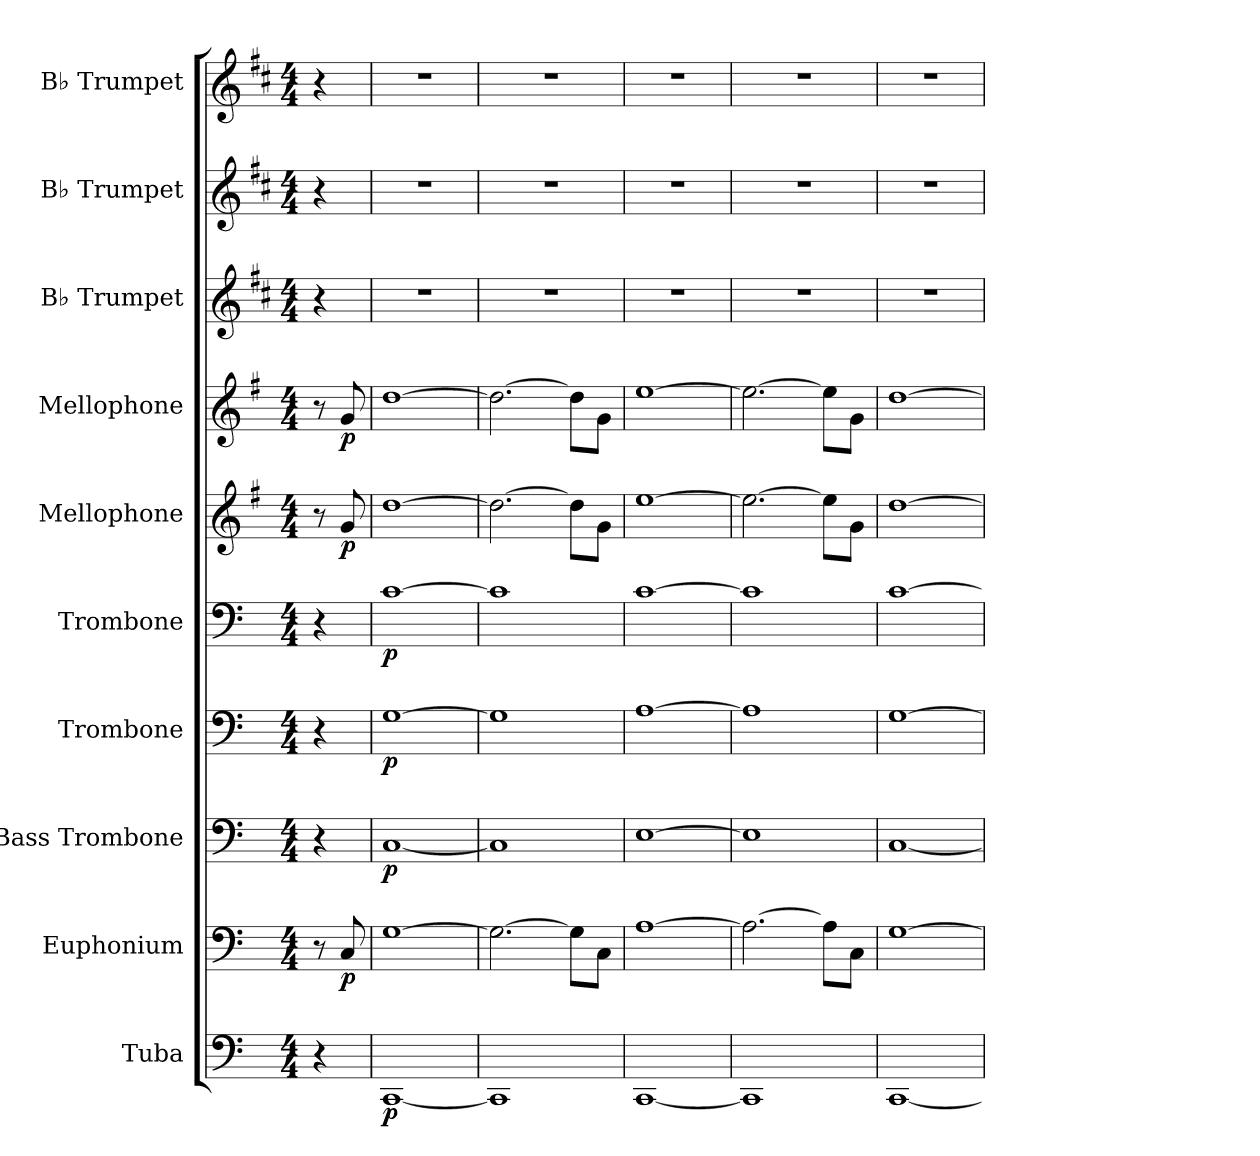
**kern	**dynam	**kern	**dynam	**kern	**dynam	**kern	**dynam	**kern	**dynam	**kern	**dynam	**kern	**dynam	**kern	**kern	**kern
*part10	*part10	*part9	*part9	*part8	*part8	*part7	*part7	*part6	*part6	*part5	*part5	*part4	*part4	*part3	*part2	*part1
*staff10	*staff10	*staff9	*staff9	*staff8	*staff8	*staff7	*staff7	*staff6	*staff6	*staff5	*staff5	*staff4	*staff4	*staff3	*staff2	*staff1
*I"Tuba	*	*I"Euphonium	*	*I"Bass Trombone	*	*I"Trombone	*	*I"Trombone	*	*I"Mellophone	*	*I"Mellophone	*	*I"B♭ Trumpet	*I"B♭ Trumpet	*I"B♭ Trumpet
*I'Tba.	*	*I'Euph.	*	*I'B. Tbn.	*	*I'Tbn.	*	*I'Tbn.	*	*I'Mello.	*	*I'Mello.	*	*I'B♭ Tpt.	*I'B♭ Tpt.	*I'B♭ Tpt.
*clefF4	*	*clefF4	*	*clefF4	*	*clefF4	*	*clefF4	*	*clefG2	*	*clefG2	*	*clefG2	*clefG2	*clefG2
*	*	*	*	*	*	*	*	*	*	*ITrd4c7	*	*ITrd4c7	*	*ITrd1c2	*ITrd1c2	*ITrd1c2
*k[]	*	*k[]	*	*k[]	*	*k[]	*	*k[]	*	*k[]	*	*k[]	*	*k[]	*k[]	*k[]
*M4/4	*	*M4/4	*	*M4/4	*	*M4/4	*	*M4/4	*	*M4/4	*	*M4/4	*	*M4/4	*M4/4	*M4/4
*MM108	*	*MM108	*	*MM108	*	*MM108	*	*MM108	*	*MM108	*	*MM108	*	*MM108	*MM108	*MM108
=	=	=	=	=	=	=	=	=	=	=	=	=	=	=	=	=
4r	.	8r	.	4r	.	4r	.	4r	.	8r	.	8r	.	4r	4r	4r
!	!	!	!LO:DY:b	!	!	!	!	!	!	!	!LO:DY:b	!	!LO:DY:b	!	!	!
.	.	8C/	p	.	.	.	.	.	.	8c/	p	8c/	p	.	.	.
=1	=1	=1	=1	=1	=1	=1	=1	=1	=1	=1	=1	=1	=1	=1	=1	=1
!	!LO:DY:b	!	!	!	!LO:DY:b	!	!LO:DY:b	!	!LO:DY:b	!	!	!	!	!	!	!
[1CC	p	[1G	.	[1C	p	[1G	p	[1c	p	[1g	.	[1g	.	1r	1r	1r
=2	=2	=2	=2	=2	=2	=2	=2	=2	=2	=2	=2	=2	=2	=2	=2	=2
1CC]	.	2.G\_	.	1C]	.	1G]	.	1c]	.	2.g\_	.	2.g\_	.	1r	1r	1r
.	.	8G\L]	.	.	.	.	.	.	.	8g\L]	.	8g\L]	.	.	.	.
.	.	8C\J	.	.	.	.	.	.	.	8c\J	.	8c\J	.	.	.	.
=3	=3	=3	=3	=3	=3	=3	=3	=3	=3	=3	=3	=3	=3	=3	=3	=3
[1CC	.	[1A	.	[1E	.	[1A	.	[1c	.	[1a	.	[1a	.	1r	1r	1r
=4	=4	=4	=4	=4	=4	=4	=4	=4	=4	=4	=4	=4	=4	=4	=4	=4
1CC]	.	2.A\_	.	1E]	.	1A]	.	1c]	.	2.a\_	.	2.a\_	.	1r	1r	1r
.	.	8A\L]	.	.	.	.	.	.	.	8a\L]	.	8a\L]	.	.	.	.
.	.	8C\J	.	.	.	.	.	.	.	8c\J	.	8c\J	.	.	.	.
=5	=5	=5	=5	=5	=5	=5	=5	=5	=5	=5	=5	=5	=5	=5	=5	=5
[1CC	.	[1G	.	[1C	.	[1G	.	[1c	.	[1g	.	[1g	.	1r	1r	1r
=	=	=	=	=	=	=	=	=	=	=	=	=	=	=	=	=
*-	*-	*-	*-	*-	*-	*-	*-	*-	*-	*-	*-	*-	*-	*-	*-	*-
